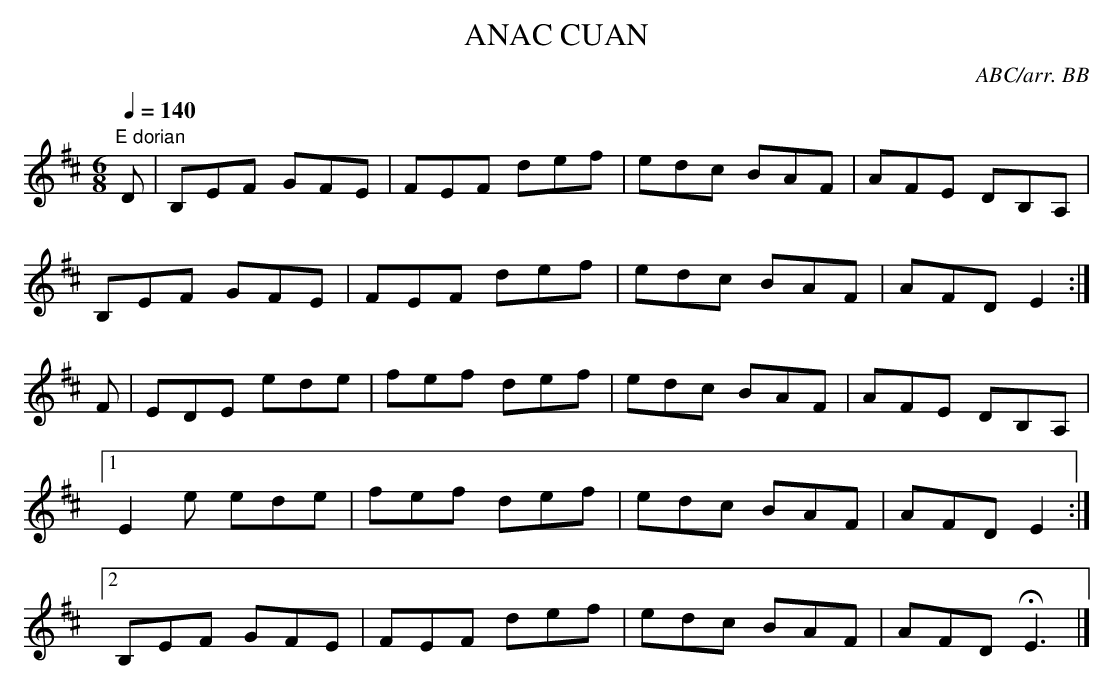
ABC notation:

X:1
T:ANAC CUAN
C:ABC/arr. BB
concerns a shipwreck in Loch Corrib (Galway). "Anac Cua[i]n"
("The Harbor Wreck") is the most widely-known title for the
song. I don't know where CRE's title ("Eanach D\'fain", which
translates - I think - to "Fen of the Fortress" [?] - originates.
M:6/8
Q:1/4=140
K:D
"E dorian"
D|B,EF GFE|FEF def|edc BAF|AFE DB,A,|
B,EF GFE|FEF def|edc BAF|AFD E2:|
F|EDE ede|fef def|edc BAF|AFE DB,A,|
[1 E2e ede|fef def|edc BAF|AFD E2:|
[2 B,EF GFE|FEF def|edc BAF|AFD HE3|]
